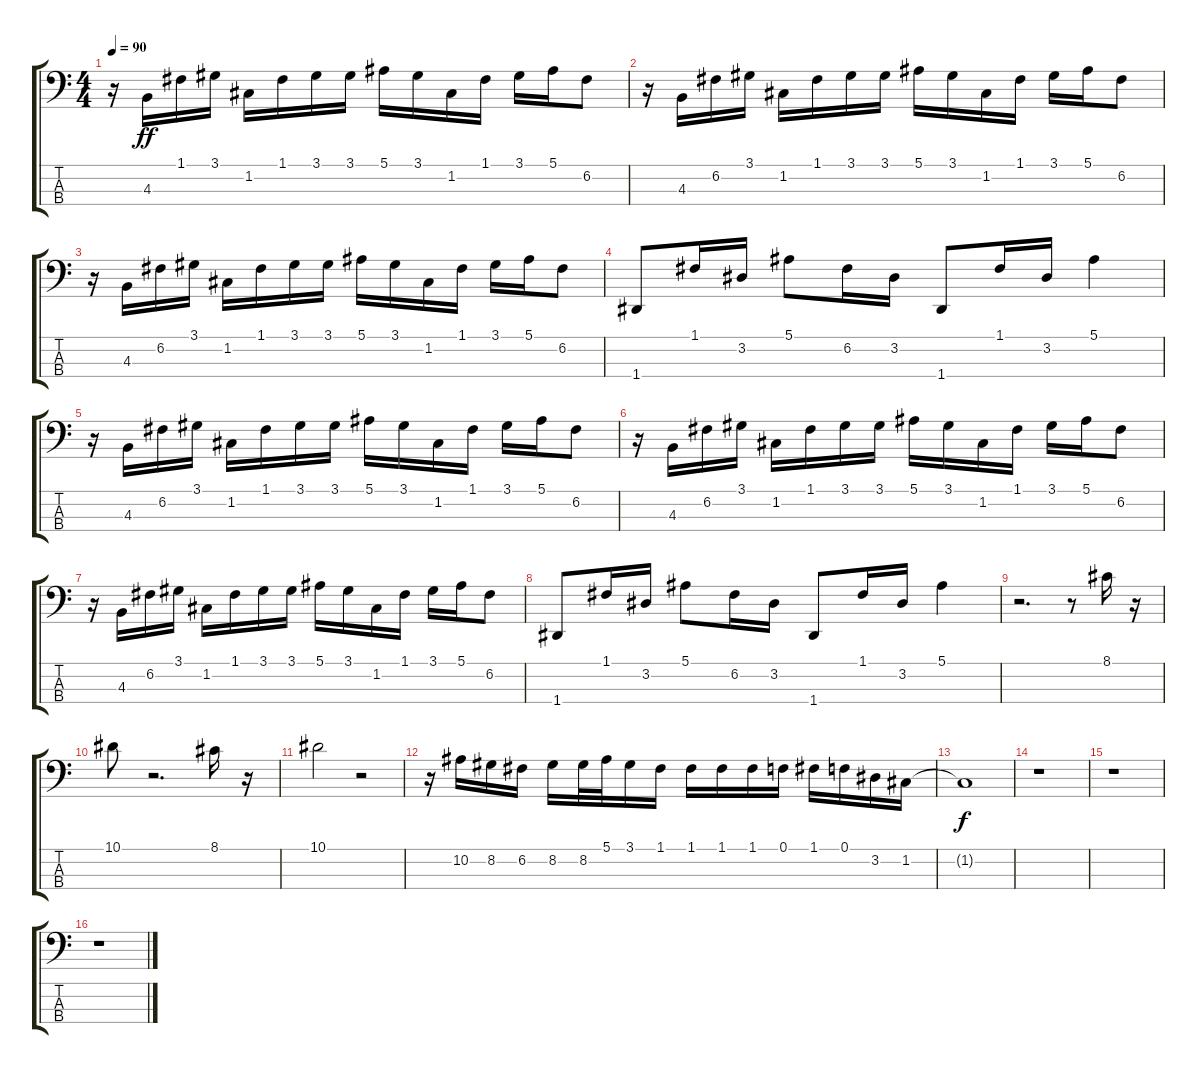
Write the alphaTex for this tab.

\track "" {instrument synthbass2}
\staff {score tabs}
\tuning (F2 C2 G1 D1) {hide}
\ts (4 4)
\tempo 90
\clef f4
\ks c
r.16{dy ff} 4.3.16 1.1.16 3.1.16 1.2.16 1.1.16 3.1.16 3.1.16 5.1.16 3.1.16 1.2.16 1.1.16 3.1.16 5.1.16 6.2.8 |
r.16 4.3.16 6.2.16 3.1.16 1.2.16 1.1.16 3.1.16 3.1.16 5.1.16 3.1.16 1.2.16 1.1.16 3.1.16 5.1.16 6.2.8 |
r.16 4.3.16 6.2.16 3.1.16 1.2.16 1.1.16 3.1.16 3.1.16 5.1.16 3.1.16 1.2.16 1.1.16 3.1.16 5.1.16 6.2.8 |
1.4.8 1.1.16 3.2.16 5.1.8 6.2.16 3.2.16 1.4.8 1.1.16 3.2.16 5.1.4 |
r.16 4.3.16 6.2.16 3.1.16 1.2.16 1.1.16 3.1.16 3.1.16 5.1.16 3.1.16 1.2.16 1.1.16 3.1.16 5.1.16 6.2.8 |
r.16 4.3.16 6.2.16 3.1.16 1.2.16 1.1.16 3.1.16 3.1.16 5.1.16 3.1.16 1.2.16 1.1.16 3.1.16 5.1.16 6.2.8 |
r.16 4.3.16 6.2.16 3.1.16 1.2.16 1.1.16 3.1.16 3.1.16 5.1.16 3.1.16 1.2.16 1.1.16 3.1.16 5.1.16 6.2.8 |
1.4.8 1.1.16 3.2.16 5.1.8 6.2.16 3.2.16 1.4.8 1.1.16 3.2.16 5.1.4 |
r.2{d} r.8 8.1.16 r.16 |
10.1.8 r.2{d} 8.1.16 r.16 |
10.1.2 r.2 |
r.16 10.2.16 8.2.16 6.2.16 8.2.16 8.2.32 5.1.32 3.1.16 1.1.16 1.1.16 1.1.16 1.1.16 0.1.16 1.1.16 0.1.16 3.2.16 1.2.16 |
1.2{t}.1{dy f} |
r.1 |
r.1 |
r.1
